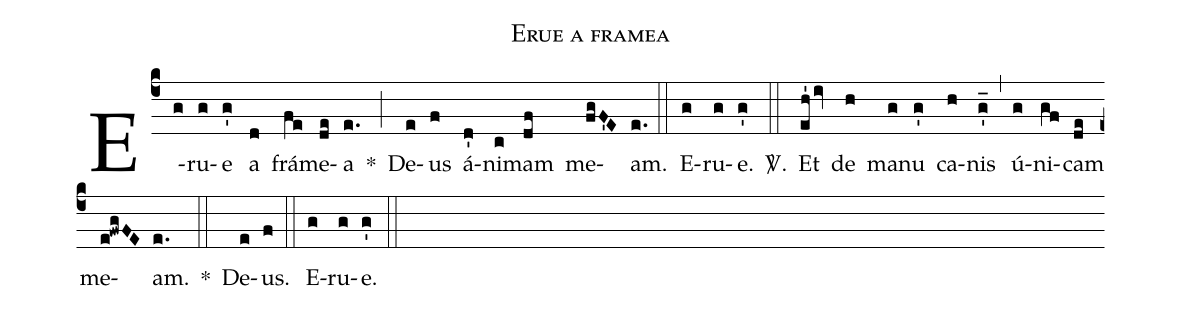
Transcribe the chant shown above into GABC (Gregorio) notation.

name: Erue a framea;
%%
(c4)
E(g)ru(g)e(g') a(d) frá(fe)me(de)a(e.) *(;)
De(e)us(f) á(d')ni(c)mam(df) me(fgF'E)am.(e.) (::)
E(g)ru(g)e.(g') <sp>V/</sp>.(::)
Et(eh'/iv) de(h) ma(g)nu(g') ca(h)nis(g'_) (,)
ú(g)ni(gf)cam(de) me(e!fwgFE)am.(e.) *(::)
De(e)us.(f) (::)
E(g)ru(g)e.(g') (::)
